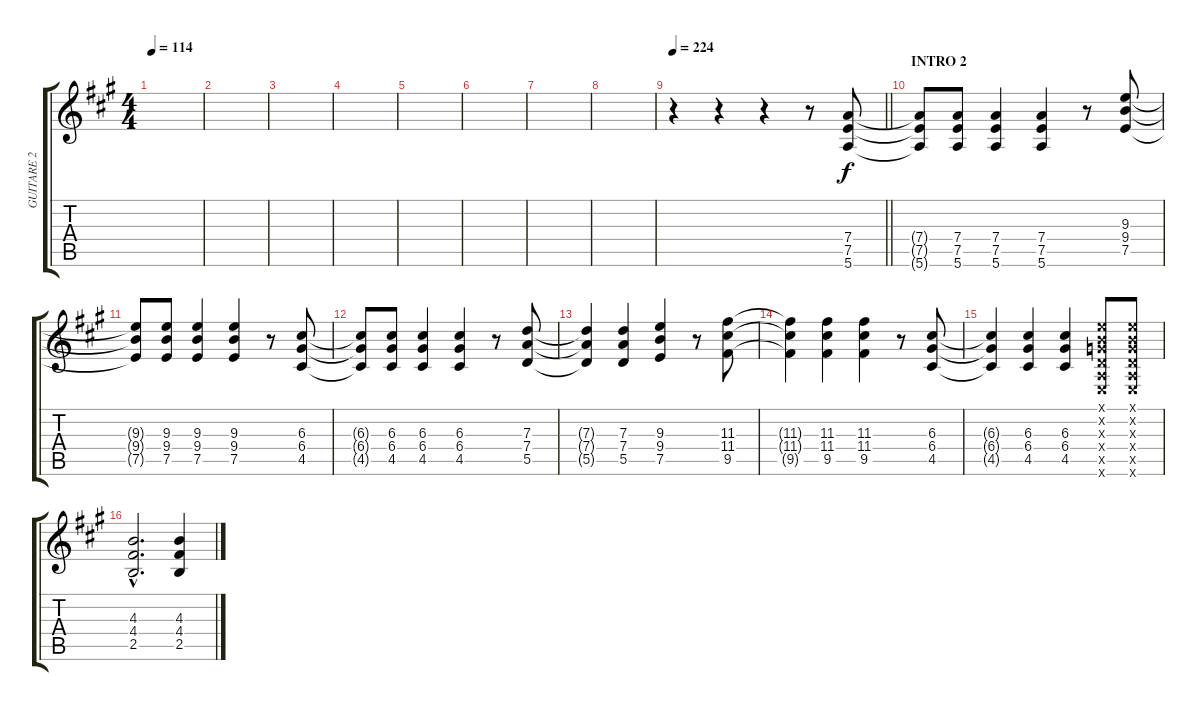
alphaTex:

\track ("GUITARE 2" "GUITARE 2") {instrument distortionguitar}
\staff {score tabs}
\tuning (E4 B3 G3 D3 A2 E2) {hide}
\ts (4 4)
\tempo 114
\clef g2
\ks a
|
|
|
|
|
|
|
|
\tempo 224
\barLineRight lightlight
r.4{volume 9 instrument distortionguitar} r.4 r.4 r.8 (7.4 7.5 5.6).8 |
\section ("" "INTRO 2")
(7.4{t} 7.5{t} 5.6{t}).8 (7.4 7.5 5.6).8 (7.4 7.5 5.6).4 (7.4 7.5 5.6).4 r.8 (9.3 9.4 7.5).8 |
(9.3{t} 9.4{t} 7.5{t}).8 (9.3 9.4 7.5).8 (9.3 9.4 7.5).4 (9.3 9.4 7.5).4 r.8 (6.3 6.4 4.5).8 |
(6.3{t} 6.4{t} 4.5{t}).8 (6.3 6.4 4.5).8 (6.3 6.4 4.5).4 (6.3 6.4 4.5).4 r.8 (7.3 7.4 5.5).8 |
(7.3{t} 7.4{t} 5.5{t}).4 (7.3 7.4 5.5).4 (9.3 9.4 7.5).4 r.8 (11.3 11.4 9.5).8 |
(11.3{t} 11.4{t} 9.5{t}).4 (11.3 11.4 9.5).4 (11.3 11.4 9.5).4 r.8 (6.3 6.4 4.5).8 |
(6.3{t} 6.4{t} 4.5{t}).4 (6.3 6.4 4.5).4 (6.3 6.4 4.5).4 (0.1{x} 0.2{x} 0.3{x} 0.4{x} 0.5{x} 0.6{x}).8 (0.1{x} 0.2{x} 0.3{x} 0.4{x} 0.5{x} 0.6{x}).8 |
(4.3{hac} 4.4{hac} 2.5{hac}).2{d} (4.3 4.4 2.5).4
